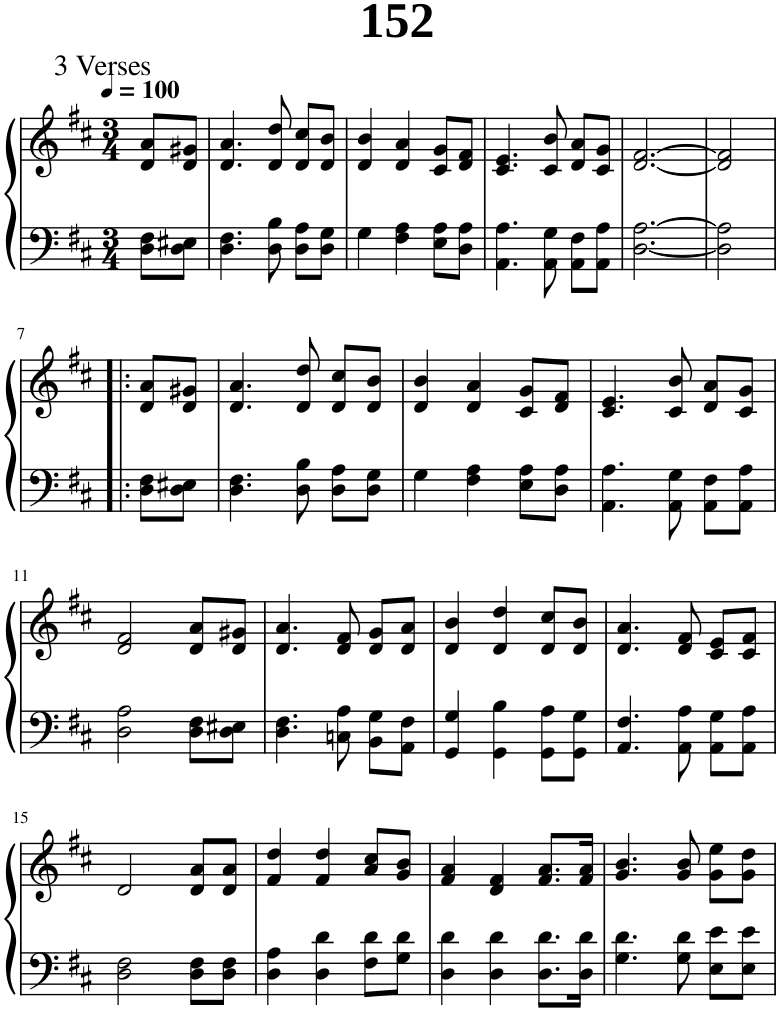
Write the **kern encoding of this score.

**kern	**kern
*part1	*part1
*staff2	*staff1
*I"Piano	*
*I'Pno.	*
*clefF4	*clefG2
*k[f#c#]	*k[f#c#]
*M3/4	*M3/4
*MM100	*MM100
=1	=1
8D\ 8F#\L	8d/ 8a/L
8D\ 8E#X\J	8d/ 8g#X/J
=2	=2
4.D\ 4.F#\	4.d/ 4.a/
8D\ 8B\	8d/ 8dd/
8D\ 8A\L	8d/ 8cc#/L
8D\ 8G\J	8d/ 8b/J
=3	=3
4G\	4d/ 4b/
4F#\ 4A\	4d/ 4a/
8E\ 8A\L	8c#/ 8g/L
8D\ 8A\J	8d/ 8f#/J
=4	=4
4.AA\ 4.A\	4.c#/ 4.e/
8AA\ 8G\	8c#/ 8b/
8AA\ 8F#\L	8d/ 8a/L
8AA\ 8A\J	8c#/ 8g/J
=5	=5
[2.D\ [2.A\	[2.d/ [2.f#/
=6	=6
2D\] 2A\]	2d/] 2f#/]
!!LO:LB:g=z
=7!|:	=7!|:
8D\ 8F#\L	8d/ 8a/L
8D\ 8E#X\J	8d/ 8g#X/J
=8	=8
4.D\ 4.F#\	4.d/ 4.a/
8D\ 8B\	8d/ 8dd/
8D\ 8A\L	8d/ 8cc#/L
8D\ 8G\J	8d/ 8b/J
=9	=9
4G\	4d/ 4b/
4F#\ 4A\	4d/ 4a/
8E\ 8A\L	8c#/ 8g/L
8D\ 8A\J	8d/ 8f#/J
=10	=10
4.AA\ 4.A\	4.c#/ 4.e/
8AA\ 8G\	8c#/ 8b/
8AA\ 8F#\L	8d/ 8a/L
8AA\ 8A\J	8c#/ 8g/J
!!LO:LB:g=z
=11	=11
2D\ 2A\	2d/ 2f#/
8D\ 8F#\L	8d/ 8a/L
8D\ 8E#X\J	8d/ 8g#X/J
=12	=12
4.D\ 4.F#\	4.d/ 4.a/
8Cn\ 8A\	8d/ 8f#/
8BB\ 8G\L	8d/ 8g/L
8AA\ 8F#\J	8d/ 8a/J
=13	=13
4GG/ 4G/	4d/ 4b/
4GG\ 4B\	4d/ 4dd/
8GG\ 8A\L	8d/ 8cc#/L
8GG\ 8G\J	8d/ 8b/J
=14	=14
4.AA/ 4.F#/	4.d/ 4.a/
8AA\ 8A\	8d/ 8f#/
8AA\ 8G\L	8c#/ 8e/L
8AA\ 8A\J	8c#/ 8f#/J
!!LO:LB:g=z
=15	=15
2D\ 2F#\	2d/
8D\ 8F#\L	8d/ 8a/L
8D\ 8F#\J	8d/ 8a/J
=16	=16
4D\ 4A\	4f#/ 4dd/
4D\ 4d\	4f#/ 4dd/
8F#\ 8d\L	8a/ 8cc#/L
8G\ 8d\J	8g/ 8b/J
=17	=17
4D\ 4d\	4f#/ 4a/
4D\ 4d\	4d/ 4f#/
8.D\ 8.d\L	8.f#/ 8.a/L
16D\ 16d\Jk	16f#/ 16a/Jk
=18	=18
4.G\ 4.d\	4.g/ 4.b/
8G\ 8d\	8g/ 8b/
8E\ 8e\L	8g\ 8ee\L
8E\ 8e\J	8g\ 8dd\J
=	=
*-	*-
